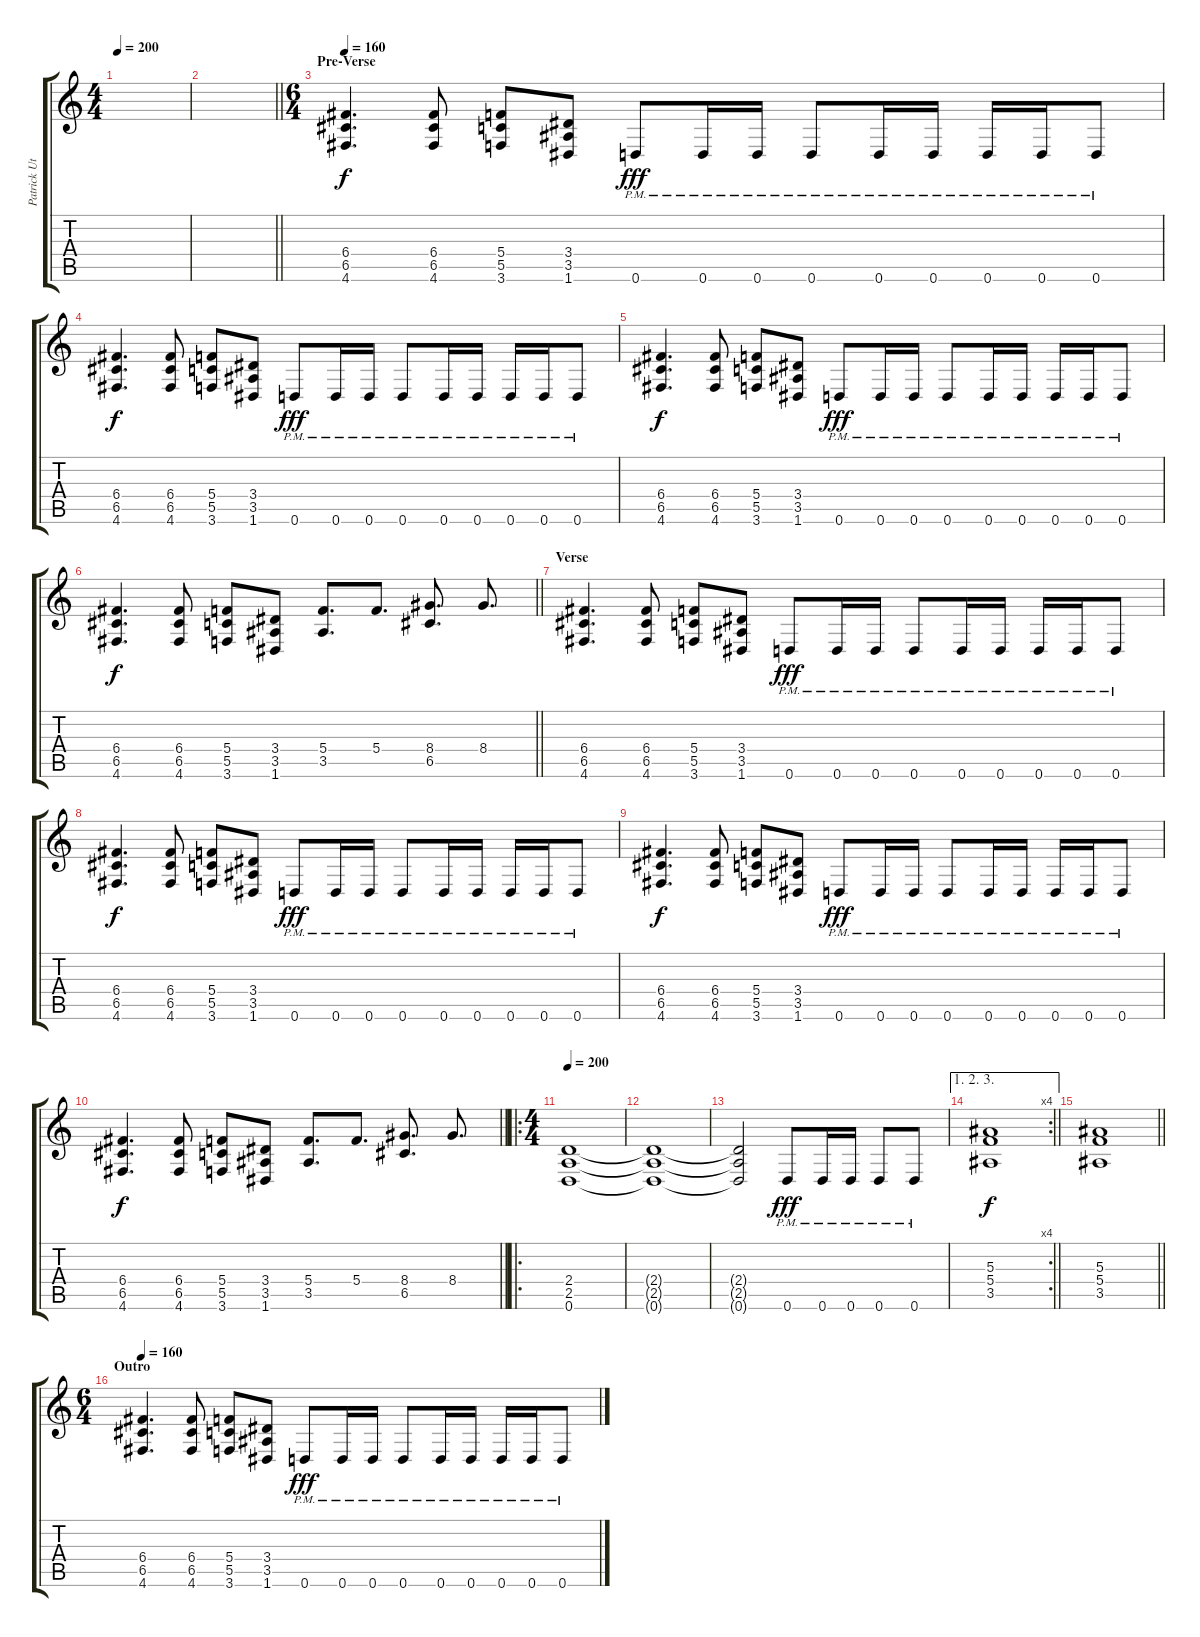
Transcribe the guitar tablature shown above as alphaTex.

\track ("Patrick Uterwijk" "Patrick Ut") {instrument distortionguitar}
\staff {score tabs}
\tuning (D4 A3 F3 C3 G2 D2) {hide}
\ts (4 4)
\tempo 200
\clef g2
\ks c
|
\barLineRight lightlight
|
\ts (6 4)
\section ("" "Pre-Verse")
\tempo 160
(6.4 6.5 4.6).4{d} (6.4 6.5 4.6).8 (5.4 5.5 3.6).8 (3.4 3.5 1.6).8 0.6{pm}.8{dy fff} 0.6{pm}.16 0.6{pm}.16 0.6{pm}.8 0.6{pm}.16 0.6{pm}.16 0.6{pm}.16 0.6{pm}.16 0.6{pm}.8 |
(6.4 6.5 4.6).4{d dy f} (6.4 6.5 4.6).8 (5.4 5.5 3.6).8 (3.4 3.5 1.6).8 0.6{pm}.8{dy fff} 0.6{pm}.16 0.6{pm}.16 0.6{pm}.8 0.6{pm}.16 0.6{pm}.16 0.6{pm}.16 0.6{pm}.16 0.6{pm}.8 |
(6.4 6.5 4.6).4{d dy f} (6.4 6.5 4.6).8 (5.4 5.5 3.6).8 (3.4 3.5 1.6).8 0.6{pm}.8{dy fff} 0.6{pm}.16 0.6{pm}.16 0.6{pm}.8 0.6{pm}.16 0.6{pm}.16 0.6{pm}.16 0.6{pm}.16 0.6{pm}.8 |
\barLineRight lightlight
(6.4 6.5 4.6).4{d dy f} (6.4 6.5 4.6).8 (5.4 5.5 3.6).8 (3.4 3.5 1.6).8 (5.4 3.5).8{d} 5.4.8{d} (8.4 6.5).8{d} 8.4.8{d} |
\section ("" "Verse")
(6.4 6.5 4.6).4{d} (6.4 6.5 4.6).8 (5.4 5.5 3.6).8 (3.4 3.5 1.6).8 0.6{pm}.8{dy fff} 0.6{pm}.16 0.6{pm}.16 0.6{pm}.8 0.6{pm}.16 0.6{pm}.16 0.6{pm}.16 0.6{pm}.16 0.6{pm}.8 |
(6.4 6.5 4.6).4{d dy f} (6.4 6.5 4.6).8 (5.4 5.5 3.6).8 (3.4 3.5 1.6).8 0.6{pm}.8{dy fff} 0.6{pm}.16 0.6{pm}.16 0.6{pm}.8 0.6{pm}.16 0.6{pm}.16 0.6{pm}.16 0.6{pm}.16 0.6{pm}.8 |
(6.4 6.5 4.6).4{d dy f} (6.4 6.5 4.6).8 (5.4 5.5 3.6).8 (3.4 3.5 1.6).8 0.6{pm}.8{dy fff} 0.6{pm}.16 0.6{pm}.16 0.6{pm}.8 0.6{pm}.16 0.6{pm}.16 0.6{pm}.16 0.6{pm}.16 0.6{pm}.8 |
\barLineRight lightlight
(6.4 6.5 4.6).4{d dy f} (6.4 6.5 4.6).8 (5.4 5.5 3.6).8 (3.4 3.5 1.6).8 (5.4 3.5).8{d} 5.4.8{d} (8.4 6.5).8{d} 8.4.8{d} |
\ro
\ts (4 4)
\tempo 200
(2.4 2.5 0.6).1 |
(2.4{t} 2.5{t} 0.6{t}).1 |
(2.4{t} 2.5{t} 0.6{t}).2 0.6{pm}.8{dy fff} 0.6{pm}.16 0.6{pm}.16 0.6{pm}.8 0.6{pm}.8 |
\ae (1 2 3)
\rc 4
\barLineRight lightlight
(5.3 5.4 3.5).1{dy f} |
\barLineRight lightlight
(5.3 5.4 3.5).1 |
\ts (6 4)
\section ("" "Outro")
\tempo 160
(6.4 6.5 4.6).4{d} (6.4 6.5 4.6).8 (5.4 5.5 3.6).8 (3.4 3.5 1.6).8 0.6{pm}.8{dy fff} 0.6{pm}.16 0.6{pm}.16 0.6{pm}.8 0.6{pm}.16 0.6{pm}.16 0.6{pm}.16 0.6{pm}.16 0.6{pm}.8
